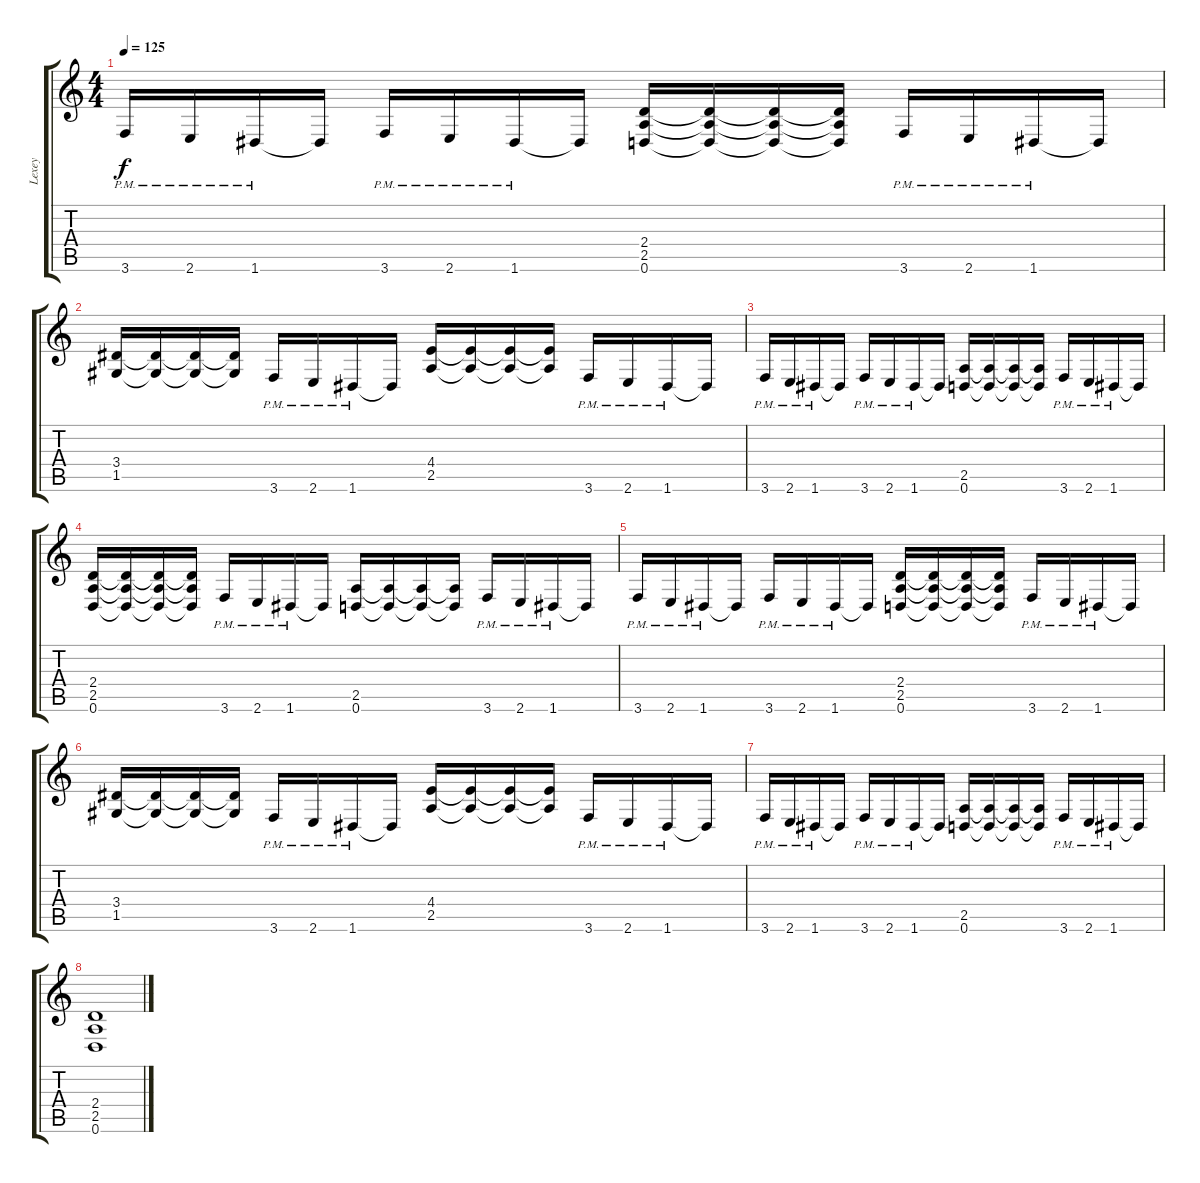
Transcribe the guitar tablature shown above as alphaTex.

\track ("Lexey" "Lexey") {instrument distortionguitar}
\staff {score tabs}
\tuning (D4 A3 F3 C3 G2 D2) {hide}
\ts (4 4)
\tempo 125
\clef g2
\ks c
3.6{pm}.16{dy f} 2.6{pm}.16 1.6{pm}.16 1.6{t}.16 3.6{pm}.16 2.6{pm}.16 1.6{pm}.16 1.6{t}.16 (2.4 2.5 0.6).16 (2.4{t} 2.5{t} 0.6{t}).16 (2.4{t} 2.5{t} 0.6{t}).16 (2.4{t} 2.5{t} 0.6{t}).16 3.6{pm}.16 2.6{pm}.16 1.6{pm}.16 1.6{t}.16 |
(3.4 1.5).16 (3.4{t} 1.5{t}).16 (3.4{t} 1.5{t}).16 (3.4{t} 1.5{t}).16 3.6{pm}.16 2.6{pm}.16 1.6{pm}.16 1.6{t}.16 (4.4 2.5).16 (4.4{t} 2.5{t}).16 (4.4{t} 2.5{t}).16 (4.4{t} 2.5{t}).16 3.6{pm}.16 2.6{pm}.16 1.6{pm}.16 1.6{t}.16 |
3.6{pm}.16 2.6{pm}.16 1.6{pm}.16 1.6{t}.16 3.6{pm}.16 2.6{pm}.16 1.6{pm}.16 1.6{t}.16 (2.5 0.6).16 (2.5{t} 0.6{t}).16 (2.5{t} 0.6{t}).16 (2.5{t} 0.6{t}).16 3.6{pm}.16 2.6{pm}.16 1.6{pm}.16 1.6{t}.16 |
(2.4 2.5 0.6).16 (2.4{t} 2.5{t} 0.6{t}).16 (2.4{t} 2.5{t} 0.6{t}).16 (2.4{t} 2.5{t} 0.6{t}).16 3.6{pm}.16 2.6{pm}.16 1.6{pm}.16 1.6{t}.16 (2.5 0.6).16 (2.5{t} 0.6{t}).16 (2.5{t} 0.6{t}).16 (2.5{t} 0.6{t}).16 3.6{pm}.16 2.6{pm}.16 1.6{pm}.16 1.6{t}.16 |
3.6{pm}.16 2.6{pm}.16 1.6{pm}.16 1.6{t}.16 3.6{pm}.16 2.6{pm}.16 1.6{pm}.16 1.6{t}.16 (2.4 2.5 0.6).16 (2.4{t} 2.5{t} 0.6{t}).16 (2.4{t} 2.5{t} 0.6{t}).16 (2.4{t} 2.5{t} 0.6{t}).16 3.6{pm}.16 2.6{pm}.16 1.6{pm}.16 1.6{t}.16 |
(3.4 1.5).16 (3.4{t} 1.5{t}).16 (3.4{t} 1.5{t}).16 (3.4{t} 1.5{t}).16 3.6{pm}.16 2.6{pm}.16 1.6{pm}.16 1.6{t}.16 (4.4 2.5).16 (4.4{t} 2.5{t}).16 (4.4{t} 2.5{t}).16 (4.4{t} 2.5{t}).16 3.6{pm}.16 2.6{pm}.16 1.6{pm}.16 1.6{t}.16 |
3.6{pm}.16 2.6{pm}.16 1.6{pm}.16 1.6{t}.16 3.6{pm}.16 2.6{pm}.16 1.6{pm}.16 1.6{t}.16 (2.5 0.6).16 (2.5{t} 0.6{t}).16 (2.5{t} 0.6{t}).16 (2.5{t} 0.6{t}).16 3.6{pm}.16 2.6{pm}.16 1.6{pm}.16 1.6{t}.16 |
(2.4 2.5 0.6).1
